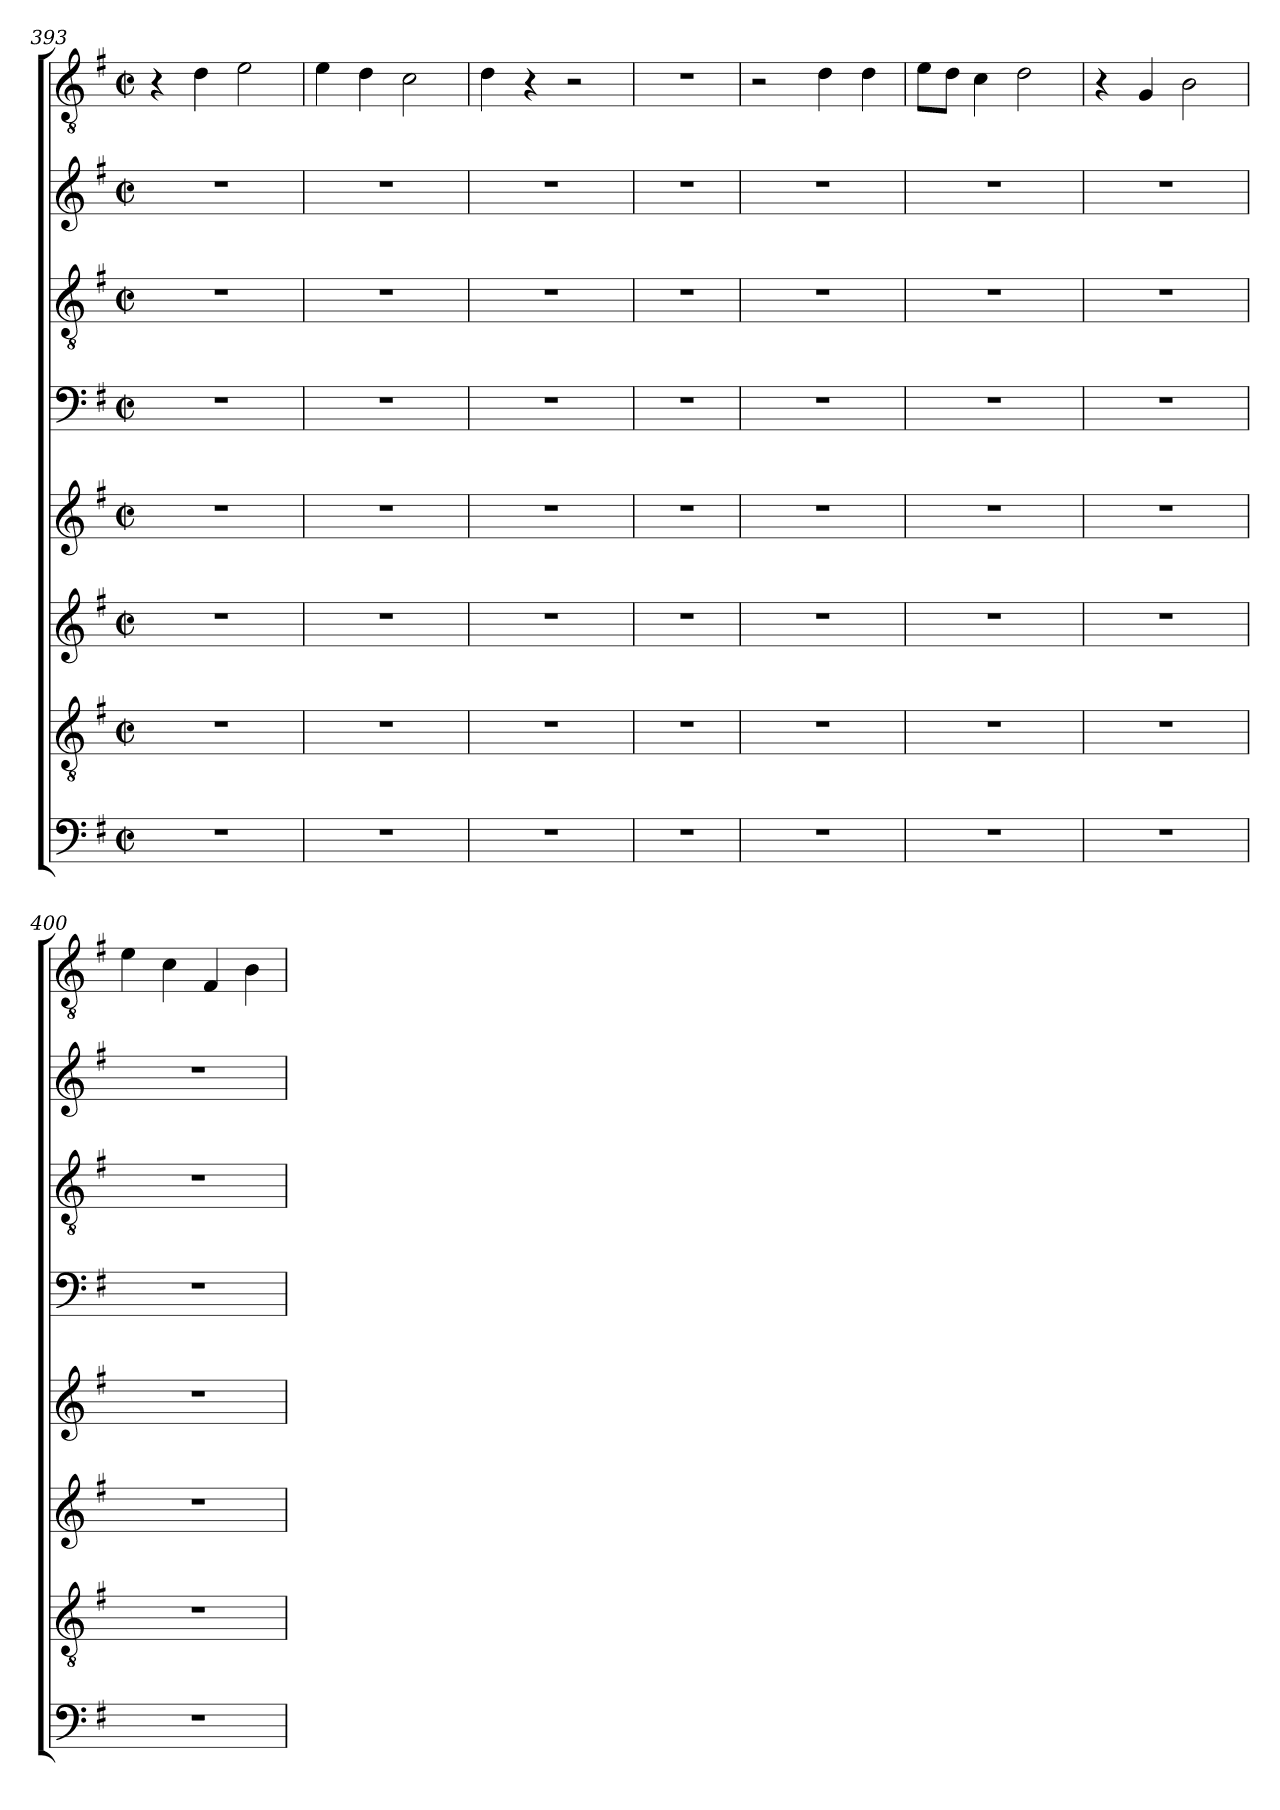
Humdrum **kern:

**kern	**kern	**kern	**kern	**kern	**kern	**kern	**kern
*part8	*part7	*part6	*part5	*part4	*part3	*part2	*part1
*staff8	*staff7	*staff6	*staff5	*staff4	*staff3	*staff2	*staff1
*clefF4	*clefGv2	*clefG2	*clefG2	*clefF4	*clefGv2	*clefG2	*clefGv2
*k[f#]	*k[f#]	*k[f#]	*k[f#]	*k[f#]	*k[f#]	*k[f#]	*k[f#]
*G:	*G:	*G:	*G:	*G:	*G:	*G:	*G:
*M2/2	*M2/2	*M2/2	*M2/2	*M2/2	*M2/2	*M2/2	*M2/2
*met(c|)	*met(c|)	*met(c|)	*met(c|)	*met(c|)	*met(c|)	*met(c|)	*met(c|)
=393	=393	=393	=393	=393	=393	=393	=393
1r	1r	1r	1r	1r	1r	1r	4r
.	.	.	.	.	.	.	4d\
.	.	.	.	.	.	.	2e\
!!LO:LB:g=z
=394	=394	=394	=394	=394	=394	=394	=394
1r	1r	1r	1r	1r	1r	1r	4e\
.	.	.	.	.	.	.	4d\
.	.	.	.	.	.	.	2c\
=395	=395	=395	=395	=395	=395	=395	=395
1r	1r	1r	1r	1r	1r	1r	4d\
.	.	.	.	.	.	.	4r
.	.	.	.	.	.	.	2r
=396	=396	=396	=396	=396	=396	=396	=396
1r	1r	1r	1r	1r	1r	1r	1r
=397	=397	=397	=397	=397	=397	=397	=397
1r	1r	1r	1r	1r	1r	1r	2r
.	.	.	.	.	.	.	4d\
.	.	.	.	.	.	.	4d\
=398	=398	=398	=398	=398	=398	=398	=398
1r	1r	1r	1r	1r	1r	1r	8e\L
.	.	.	.	.	.	.	8d\J
.	.	.	.	.	.	.	4c\
.	.	.	.	.	.	.	2d\
=399	=399	=399	=399	=399	=399	=399	=399
1r	1r	1r	1r	1r	1r	1r	4r
.	.	.	.	.	.	.	4G/
.	.	.	.	.	.	.	2B\
=400	=400	=400	=400	=400	=400	=400	=400
1r	1r	1r	1r	1r	1r	1r	4e\
.	.	.	.	.	.	.	4c\
.	.	.	.	.	.	.	4F#/
.	.	.	.	.	.	.	4B\
=	=	=	=	=	=	=	=
*-	*-	*-	*-	*-	*-	*-	*-
